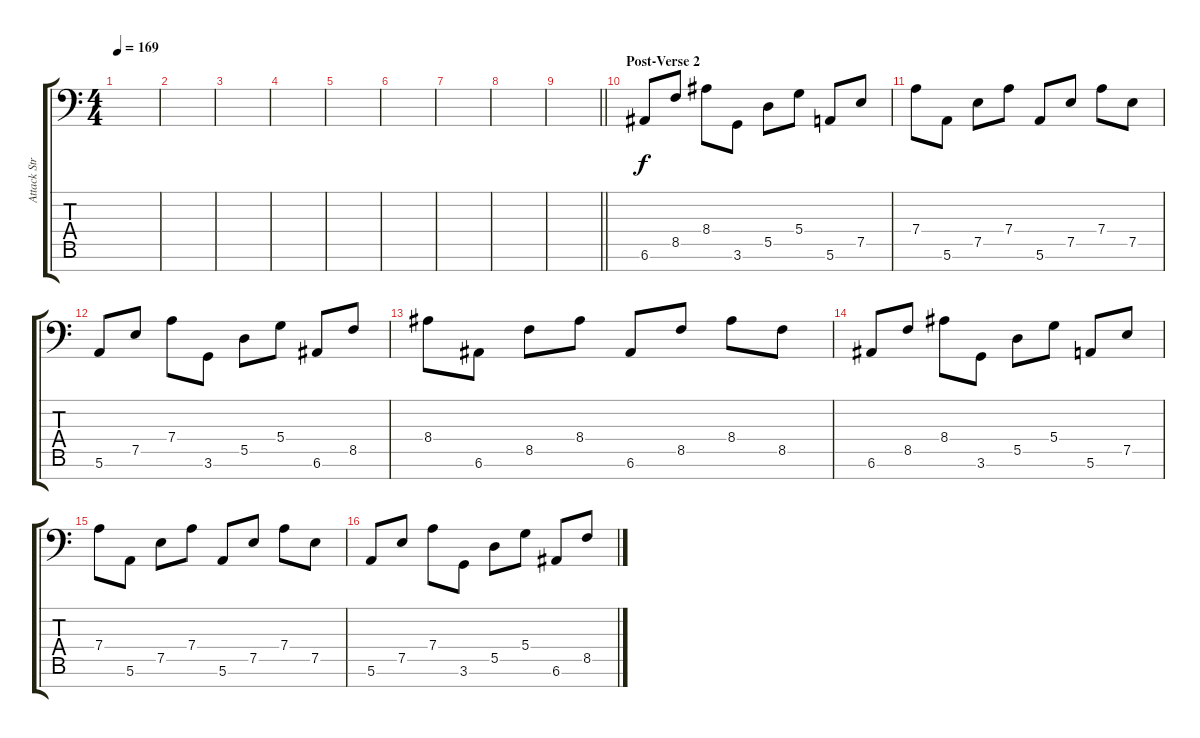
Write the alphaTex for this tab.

\track ("Attack Strings" "Attack Str") {instrument pizzicatostrings}
\staff {score tabs}
\tuning (E4 B3 G3 D3 A2 E2 A1) {hide}
\ts (4 4)
\tempo 169
\clef f4
\ks c
|
|
|
|
|
|
|
|
\barLineRight lightlight
|
\section ("" "Post-Verse 2")
6.6.8 8.5.8 8.4.8 3.6.8 5.5.8 5.4.8 5.6.8 7.5.8 |
7.4.8 5.6.8 7.5.8 7.4.8 5.6.8 7.5.8 7.4.8 7.5.8 |
5.6.8 7.5.8 7.4.8 3.6.8 5.5.8 5.4.8 6.6.8 8.5.8 |
8.4.8 6.6.8 8.5.8 8.4.8 6.6.8 8.5.8 8.4.8 8.5.8 |
6.6.8 8.5.8 8.4.8 3.6.8 5.5.8 5.4.8 5.6.8 7.5.8 |
7.4.8 5.6.8 7.5.8 7.4.8 5.6.8 7.5.8 7.4.8 7.5.8 |
5.6.8 7.5.8 7.4.8 3.6.8 5.5.8 5.4.8 6.6.8 8.5.8
